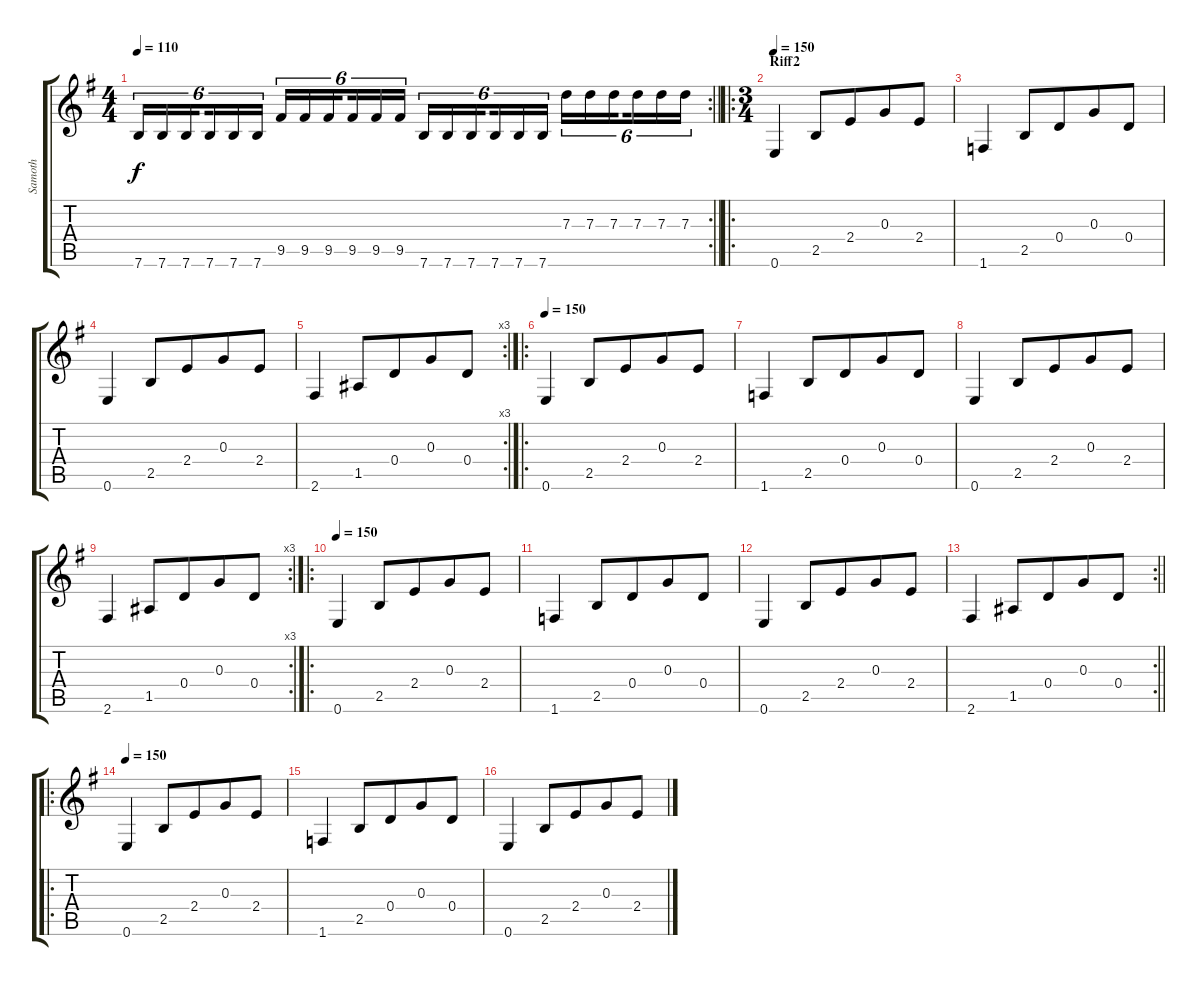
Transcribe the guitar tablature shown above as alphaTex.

\track ("Samoth" "Samoth") {instrument distortionguitar}
\staff {score tabs}
\tuning (E4 B3 G3 D3 A2 E2) {hide}
\rc 2
\ts (4 4)
\tempo 110
\clef g2
\barLineRight lightlight
\ks g
7.6.16{tu (6 4) dy f} 7.6.16{tu (6 4)} 7.6.16{tu (6 4) beam splitsecondary} 7.6.16{tu (6 4)} 7.6.16{tu (6 4)} 7.6.16{tu (6 4)} 9.5.16{tu (6 4)} 9.5.16{tu (6 4)} 9.5.16{tu (6 4) beam splitsecondary} 9.5.16{tu (6 4)} 9.5.16{tu (6 4)} 9.5.16{tu (6 4)} 7.6.16{tu (6 4)} 7.6.16{tu (6 4)} 7.6.16{tu (6 4) beam splitsecondary} 7.6.16{tu (6 4)} 7.6.16{tu (6 4)} 7.6.16{tu (6 4)} 7.3.16{tu (6 4)} 7.3.16{tu (6 4)} 7.3.16{tu (6 4) beam splitsecondary} 7.3.16{tu (6 4)} 7.3.16{tu (6 4)} 7.3.16{tu (6 4)} |
\ro
\ts (3 4)
\section ("" "Riff2")
\tempo 150
0.6.4{beam Up} 2.5.8{beam Up beam merge} 2.4.8{beam Up beam merge} 0.3.8{beam Up beam merge} 2.4.8{beam Up} |
1.6.4{beam Up} 2.5.8{beam Up beam merge} 0.4.8{beam Up beam merge} 0.3.8{beam Up beam merge} 0.4.8{beam Up} |
0.6.4{beam Up} 2.5.8{beam Up beam merge} 2.4.8{beam Up beam merge} 0.3.8{beam Up beam merge} 2.4.8{beam Up} |
\rc 3
2.6.4{beam Up} 1.5.8{beam Up beam merge} 0.4.8{beam Up beam merge} 0.3.8{beam Up beam merge} 0.4.8{beam Up} |
\ro
\tempo 150
0.6.4{beam Up} 2.5.8{beam Up beam merge} 2.4.8{beam Up beam merge} 0.3.8{beam Up beam merge} 2.4.8{beam Up} |
1.6.4{beam Up} 2.5.8{beam Up beam merge} 0.4.8{beam Up beam merge} 0.3.8{beam Up beam merge} 0.4.8{beam Up} |
0.6.4{beam Up} 2.5.8{beam Up beam merge} 2.4.8{beam Up beam merge} 0.3.8{beam Up beam merge} 2.4.8{beam Up} |
\rc 3
2.6.4{beam Up} 1.5.8{beam Up beam merge} 0.4.8{beam Up beam merge} 0.3.8{beam Up beam merge} 0.4.8{beam Up} |
\ro
\tempo 150
0.6.4{beam Up} 2.5.8{beam Up beam merge} 2.4.8{beam Up beam merge} 0.3.8{beam Up beam merge} 2.4.8{beam Up} |
1.6.4{beam Up} 2.5.8{beam Up beam merge} 0.4.8{beam Up beam merge} 0.3.8{beam Up beam merge} 0.4.8{beam Up} |
0.6.4{beam Up} 2.5.8{beam Up beam merge} 2.4.8{beam Up beam merge} 0.3.8{beam Up beam merge} 2.4.8{beam Up} |
\rc 2
\barLineRight lightlight
2.6.4{beam Up} 1.5.8{beam Up beam merge} 0.4.8{beam Up beam merge} 0.3.8{beam Up beam merge} 0.4.8{beam Up} |
\ro
\tempo 150
0.6.4{beam Up} 2.5.8{beam Up beam merge} 2.4.8{beam Up beam merge} 0.3.8{beam Up beam merge} 2.4.8{beam Up} |
1.6.4{beam Up} 2.5.8{beam Up beam merge} 0.4.8{beam Up beam merge} 0.3.8{beam Up beam merge} 0.4.8{beam Up} |
0.6.4{beam Up} 2.5.8{beam Up beam merge} 2.4.8{beam Up beam merge} 0.3.8{beam Up beam merge} 2.4.8{beam Up}
